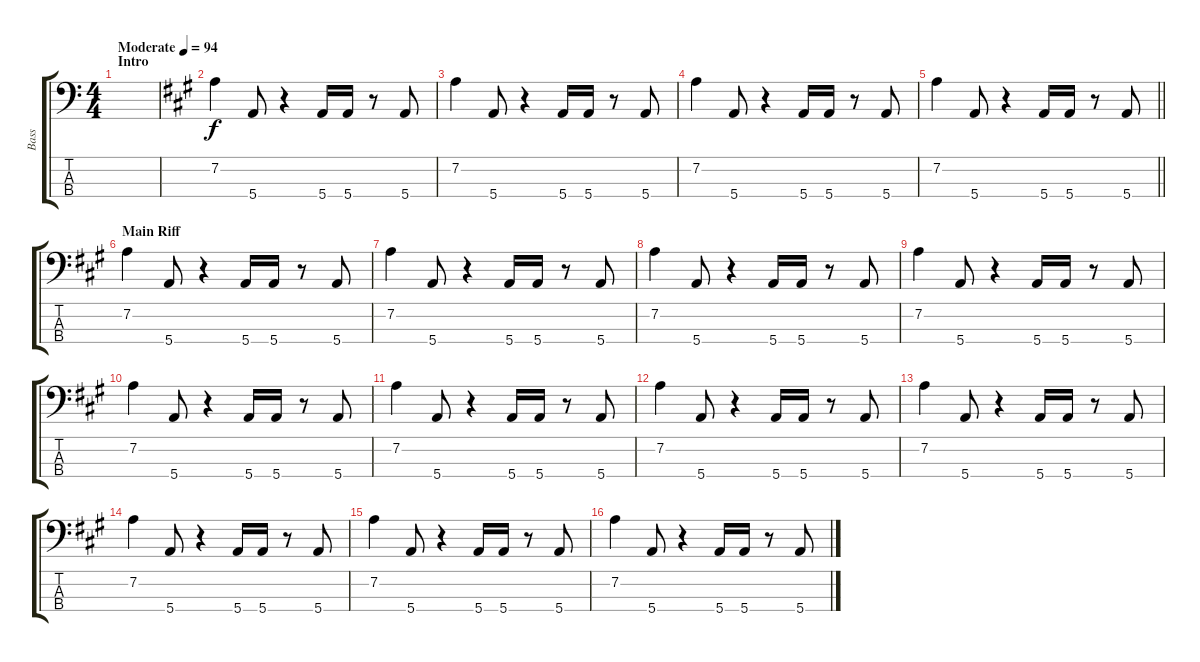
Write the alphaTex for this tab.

\track ("Bass" "Bass") {instrument electricbassfinger}
\staff {score tabs}
\tuning (G2 D2 A1 E1) {hide}
\ts (4 4)
\section ("" "Intro")
\tempo (94 "Moderate")
\clef f4
\ks c
|
\ks a
7.2.4 5.4.8 r.4 5.4.16 5.4.16 r.8 5.4.8 |
7.2.4 5.4.8 r.4 5.4.16 5.4.16 r.8 5.4.8 |
7.2.4 5.4.8 r.4 5.4.16 5.4.16 r.8 5.4.8 |
\barLineRight lightlight
7.2.4 5.4.8 r.4 5.4.16 5.4.16 r.8 5.4.8 |
\section ("" "Main Riff")
7.2.4 5.4.8 r.4 5.4.16 5.4.16 r.8 5.4.8 |
7.2.4 5.4.8 r.4 5.4.16 5.4.16 r.8 5.4.8 |
7.2.4 5.4.8 r.4 5.4.16 5.4.16 r.8 5.4.8 |
7.2.4 5.4.8 r.4 5.4.16 5.4.16 r.8 5.4.8 |
7.2.4 5.4.8 r.4 5.4.16 5.4.16 r.8 5.4.8 |
7.2.4 5.4.8 r.4 5.4.16 5.4.16 r.8 5.4.8 |
7.2.4 5.4.8 r.4 5.4.16 5.4.16 r.8 5.4.8 |
7.2.4 5.4.8 r.4 5.4.16 5.4.16 r.8 5.4.8 |
7.2.4 5.4.8 r.4 5.4.16 5.4.16 r.8 5.4.8 |
7.2.4 5.4.8 r.4 5.4.16 5.4.16 r.8 5.4.8 |
7.2.4 5.4.8 r.4 5.4.16 5.4.16 r.8 5.4.8
